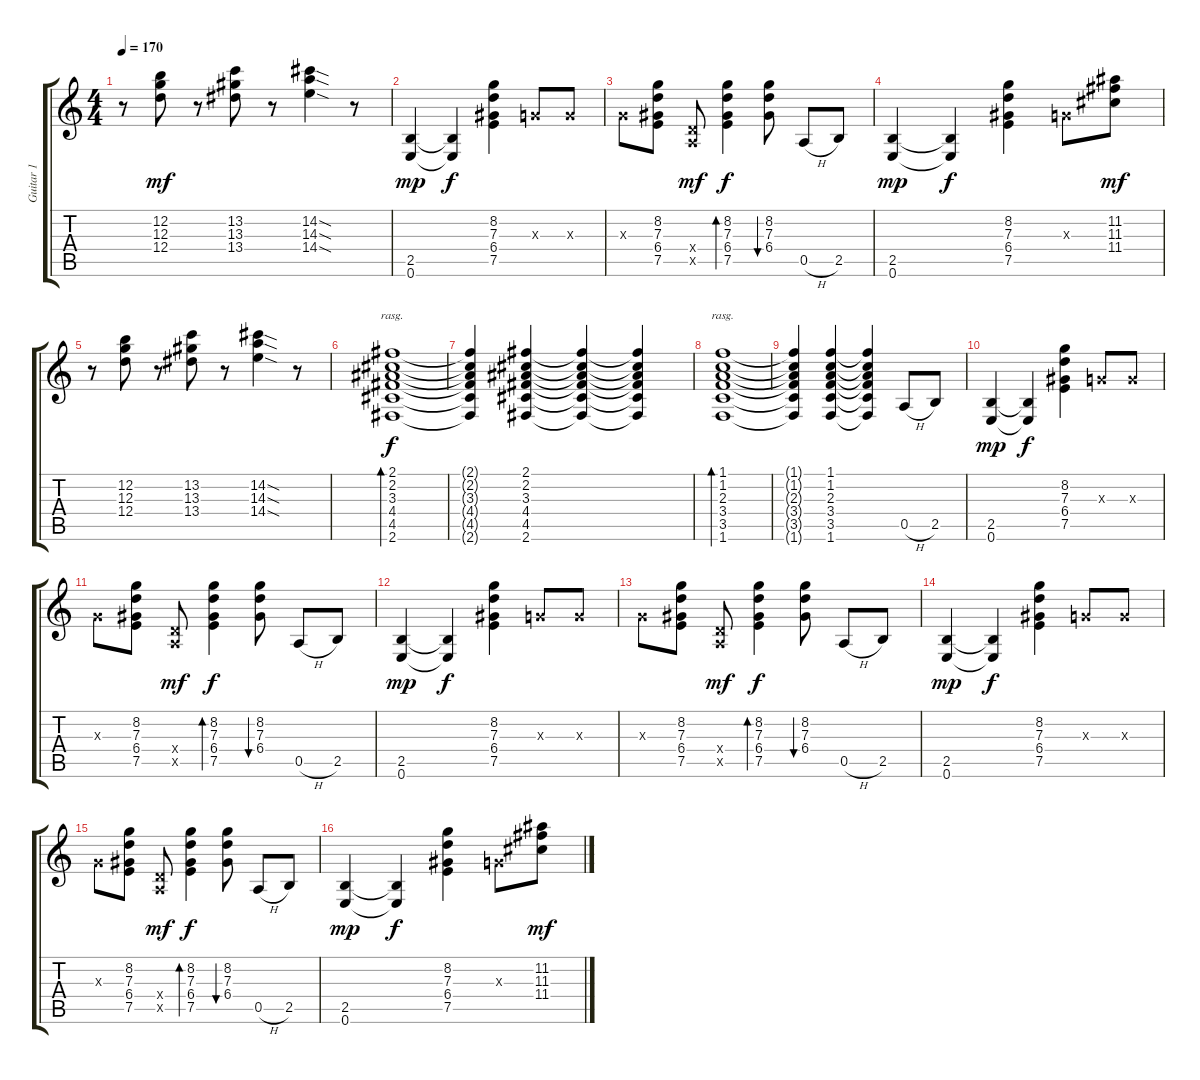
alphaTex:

\track ("Guitar 1" "Guitar 1") {instrument electricguitarmuted}
\staff {score tabs}
\tuning (E4 B3 G3 D3 A2 E2) {hide}
\ts (4 4)
\tempo 170
\clef g2
\ks c
r.8{dy mf} (12.2 12.3 12.4).8 r.8 (13.2 13.3 13.4).8 r.8 (14.2{sod} 14.3{sod} 14.4{sod}).4 r.8 |
(2.5 0.6).4{dy mp instrument electricguitarmuted} (2.5{t} 0.6{t}).4{dy f} (8.2 7.3 6.4 7.5).4 0.3{x}.8 0.3{x}.8 |
0.3{x}.8 (8.2 7.3 6.4 7.5).8 (0.4{x} 0.5{x}).8{dy mf} (8.2 7.3 6.4 7.5).4{bd 60 dy f} (8.2 7.3 6.4).8{bu 30} 0.5{h}.8 2.5.8 |
(2.5 0.6).4{dy mp} (2.5{t} 0.6{t}).4{dy f} (8.2 7.3 6.4 7.5).4 0.3{x}.8 (11.2 11.3 11.4).8{dy mf instrument overdrivenguitar} |
r.8 (12.2 12.3 12.4).8 r.8 (13.2 13.3 13.4).8 r.8 (14.2{sod} 14.3{sod} 14.4{sod}).4 r.8 |
(2.1 2.2 3.3 4.4 4.5 2.6).1{bd 120 rasg ii dy f instrument electricguitarmuted} |
(2.1{t} 2.2{t} 3.3{t} 4.4{t} 4.5{t} 2.6{t}).4 (2.1 2.2 3.3 4.4 4.5 2.6).4 (2.1{t} 2.2{t} 3.3{t} 4.4{t} 4.5{t} 2.6{t}).4 (2.1{t} 2.2{t} 3.3{t} 4.4{t} 4.5{t} 2.6{t}).4 |
(1.1 1.2 2.3 3.4 3.5 1.6).1{bd 120 rasg ii} |
(1.1{t} 1.2{t} 2.3{t} 3.4{t} 3.5{t} 1.6{t}).4 (1.1 1.2 2.3 3.4 3.5 1.6).4 (1.1{t} 1.2{t} 2.3{t} 3.4{t} 3.5{t} 1.6{t}).4 0.5{h}.8 2.5.8 |
(2.5 0.6).4{dy mp} (2.5{t} 0.6{t}).4{dy f} (8.2 7.3 6.4 7.5).4 0.3{x}.8 0.3{x}.8 |
0.3{x}.8 (8.2 7.3 6.4 7.5).8 (0.4{x} 0.5{x}).8{dy mf} (8.2 7.3 6.4 7.5).4{bd 60 dy f} (8.2 7.3 6.4).8{bu 30} 0.5{h}.8 2.5.8 |
(2.5 0.6).4{dy mp} (2.5{t} 0.6{t}).4{dy f} (8.2 7.3 6.4 7.5).4 0.3{x}.8 0.3{x}.8 |
0.3{x}.8 (8.2 7.3 6.4 7.5).8 (0.4{x} 0.5{x}).8{dy mf} (8.2 7.3 6.4 7.5).4{bd 60 dy f} (8.2 7.3 6.4).8{bu 30} 0.5{h}.8 2.5.8 |
(2.5 0.6).4{dy mp} (2.5{t} 0.6{t}).4{dy f} (8.2 7.3 6.4 7.5).4 0.3{x}.8 0.3{x}.8 |
0.3{x}.8 (8.2 7.3 6.4 7.5).8 (0.4{x} 0.5{x}).8{dy mf} (8.2 7.3 6.4 7.5).4{bd 60 dy f} (8.2 7.3 6.4).8{bu 30} 0.5{h}.8 2.5.8 |
(2.5 0.6).4{dy mp} (2.5{t} 0.6{t}).4{dy f} (8.2 7.3 6.4 7.5).4 0.3{x}.8 (11.2 11.3 11.4).8{dy mf instrument overdrivenguitar}
